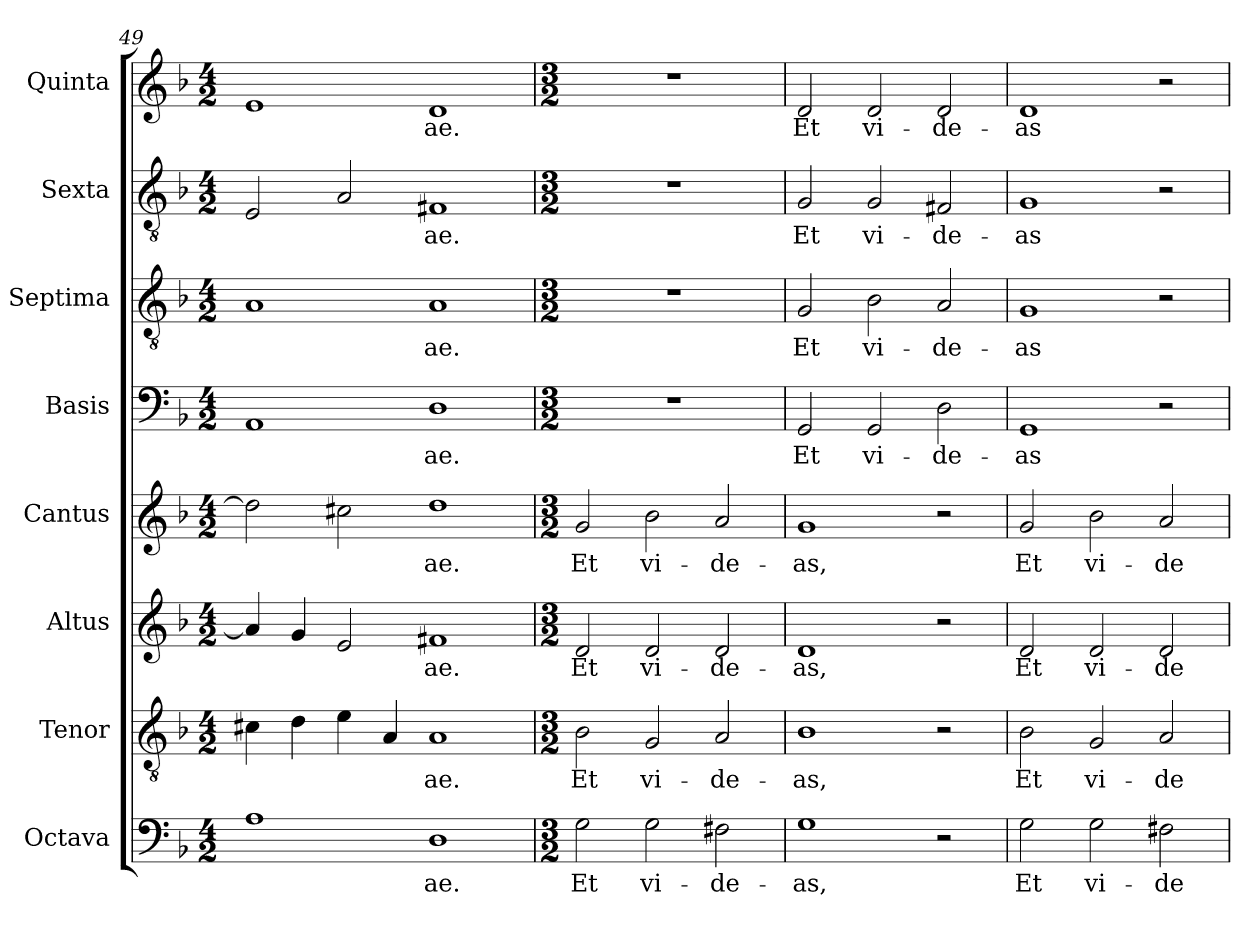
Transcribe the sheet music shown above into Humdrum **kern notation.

**kern	**text	**kern	**text	**kern	**text	**kern	**text	**kern	**text	**kern	**text	**kern	**text	**kern	**text
*part8	*part8	*part7	*part7	*part6	*part6	*part5	*part5	*part4	*part4	*part3	*part3	*part2	*part2	*part1	*part1
*staff8	*staff8	*staff7	*staff7	*staff6	*staff6	*staff5	*staff5	*staff4	*staff4	*staff3	*staff3	*staff2	*staff2	*staff1	*staff1
*I"Octava	*	*I"Tenor	*	*I"Altus	*	*I"Cantus	*	*I"Basis	*	*I"Septima	*	*I"Sexta	*	*I"Quinta	*
*	*	*I'T	*	*I'A	*	*I'C	*	*I'B	*	*	*	*	*	*	*
*clefF4	*	*clefGv2	*	*clefG2	*	*clefG2	*	*clefF4	*	*clefGv2	*	*clefGv2	*	*clefG2	*
*k[b-]	*	*k[b-]	*	*k[b-]	*	*k[b-]	*	*k[b-]	*	*k[b-]	*	*k[b-]	*	*k[b-]	*
*F:	*	*F:	*	*F:	*	*F:	*	*F:	*	*F:	*	*F:	*	*F:	*
*M4/2	*	*M4/2	*	*M4/2	*	*M4/2	*	*M4/2	*	*M4/2	*	*M4/2	*	*M4/2	*
=49	=49	=49	=49	=49	=49	=49	=49	=49	=49	=49	=49	=49	=49	=49	=49
1A	.	4c#X\	.	4a/]	.	2dd\]	.	1AA	.	1A	.	2E/	.	1e	.
.	.	4d\	.	4g/	.	.	.	.	.	.	.	.	.	.	.
.	.	4e\	.	2e/	.	2cc#X\	.	.	.	.	.	2A/	.	.	.
.	.	4A/	.	.	.	.	.	.	.	.	.	.	.	.	.
!	!LO:LY:b	!	!LO:LY:b	!	!LO:LY:b	!	!LO:LY:b	!	!LO:LY:b	!	!LO:LY:b	!	!LO:LY:b	!	!LO:LY:b
1D	-ae.	1A	-ae.	1f#X	-ae.	1dd	-ae.	1D	-ae.	1A	-ae.	1F#X	-ae.	1d	-ae.
!!LO:LB:g=z
=50	=50	=50	=50	=50	=50	=50	=50	=50	=50	=50	=50	=50	=50	=50	=50
*M3/2	*	*M3/2	*	*M3/2	*	*M3/2	*	*M3/2	*	*M3/2	*	*M3/2	*	*M3/2	*
!	!LO:LY:b	!	!LO:LY:b	!	!LO:LY:b	!	!LO:LY:b	!	!	!	!	!	!	!	!
2G\	Et	2B-\	Et	2d/	Et	2g/	Et	1.r	.	1.r	.	1.r	.	1.r	.
!	!LO:LY:b	!	!LO:LY:b	!	!LO:LY:b	!	!LO:LY:b	!	!	!	!	!	!	!	!
2G\	vi-	2G/	vi-	2d/	vi-	2b-\	vi-	.	.	.	.	.	.	.	.
!	!LO:LY:b	!	!LO:LY:b	!	!LO:LY:b	!	!LO:LY:b	!	!	!	!	!	!	!	!
2F#X\	-de-	2A/	-de-	2d/	-de-	2a/	-de-	.	.	.	.	.	.	.	.
=51	=51	=51	=51	=51	=51	=51	=51	=51	=51	=51	=51	=51	=51	=51	=51
!	!LO:LY:b	!	!LO:LY:b	!	!LO:LY:b	!	!LO:LY:b	!	!LO:LY:b	!	!LO:LY:b	!	!LO:LY:b	!	!LO:LY:b
1G	-as,	1B-	-as,	1d	-as,	1g	-as,	2GG/	Et	2G/	Et	2G/	Et	2d/	Et
!	!	!	!	!	!	!	!	!	!LO:LY:b	!	!LO:LY:b	!	!LO:LY:b	!	!LO:LY:b
.	.	.	.	.	.	.	.	2GG/	vi-	2B-\	vi-	2G/	vi-	2d/	vi-
!	!	!	!	!	!	!	!	!	!LO:LY:b	!	!LO:LY:b	!	!LO:LY:b	!	!LO:LY:b
2r	.	2r	.	2r	.	2r	.	2D\	-de-	2A/	-de-	2F#X/	-de-	2d/	-de-
=52	=52	=52	=52	=52	=52	=52	=52	=52	=52	=52	=52	=52	=52	=52	=52
!	!LO:LY:b	!	!LO:LY:b	!	!LO:LY:b	!	!LO:LY:b	!	!LO:LY:b	!	!LO:LY:b	!	!LO:LY:b	!	!LO:LY:b
2G\	Et	2B-\	Et	2d/	Et	2g/	Et	1GG	-as	1G	-as	1G	-as	1d	-as
!	!LO:LY:b	!	!LO:LY:b	!	!LO:LY:b	!	!LO:LY:b	!	!	!	!	!	!	!	!
2G\	vi-	2G/	vi-	2d/	vi-	2b-\	vi-	.	.	.	.	.	.	.	.
!	!LO:LY:b	!	!LO:LY:b	!	!LO:LY:b	!	!LO:LY:b	!	!	!	!	!	!	!	!
2F#X\	-de-	2A/	-de-	2d/	-de-	2a/	-de-	2r	.	2r	.	2r	.	2r	.
=	=	=	=	=	=	=	=	=	=	=	=	=	=	=	=
*-	*-	*-	*-	*-	*-	*-	*-	*-	*-	*-	*-	*-	*-	*-	*-
